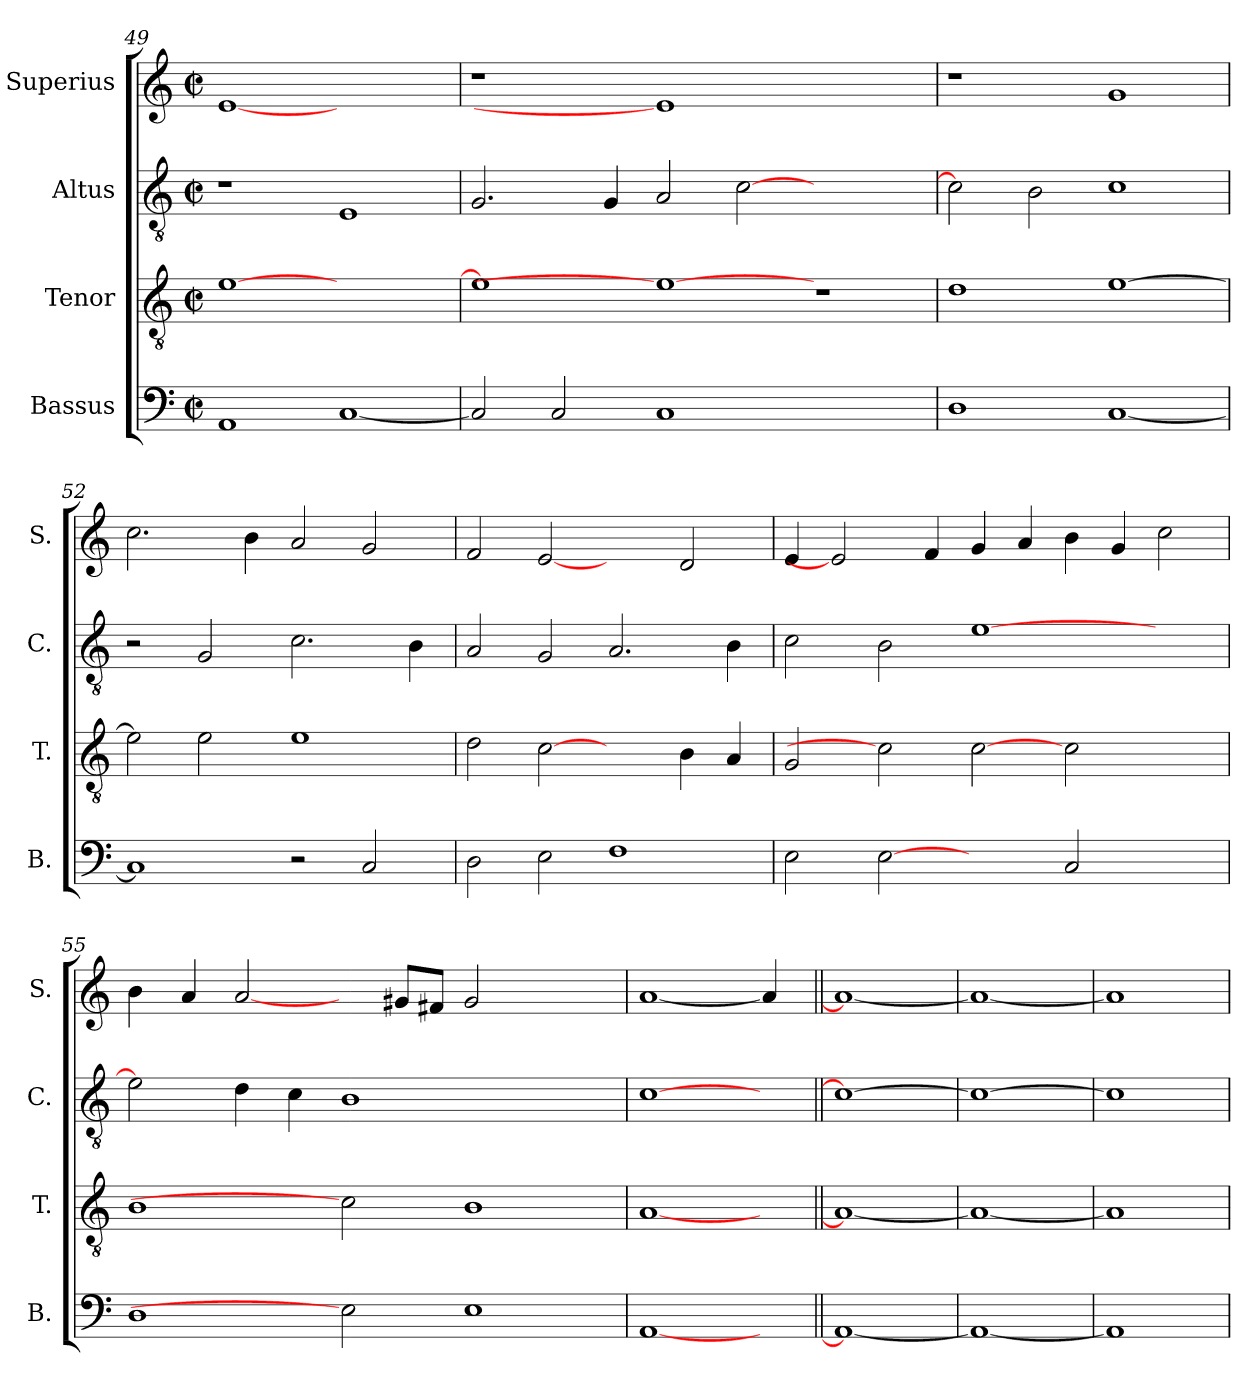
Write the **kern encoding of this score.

**kern	**kern	**kern	**kern
*part4	*part3	*part2	*part1
*staff4	*staff3	*staff2	*staff1
*I"Bassus	*I"Tenor	*I"Altus	*I"Superius
*I'B.	*I'T.	*I'C.	*I'S.
*clefF4	*clefGv2	*clefGv2	*clefG2
*	*ITrd7c12	*ITrd7c12	*
*k[]	*k[]	*k[]	*k[]
*C:	*C:	*C:	*C:
*M2/2	*M2/2	*M2/2	*M2/2
*met(c|)	*met(c|)	*met(c|)	*met(c|)
=49	=49	=49	=49
1AAi	[>1Ei	1r	[1ei
[<1Ci	1ryy	1EEi	1ryy
!!LO:LB:g=z
=50	=50	=50	=50
!	!	!	!LO:N:vis=1
2Ci/]	1Ei]	2.GGi/	1r
2Ci/	.	.	.
.	.	4GGi/	.
1Ci	1Ei_	2AAi/	1ei]
.	.	[>2Ci\	.
1ryy	1r	1ryy	1ryy
=51	=51	=51	=51
1Di	1Di	2Ci\]	1r
.	.	2BBi\	.
[<1Ci	[>1Ei	1Ci	1gi
=52	=52	=52	=52
1Ci]	2Ei\]	2r	2.cci\
.	2Ei\	2GGi/	.
.	.	.	4bi\
2r	1Ei	2.Ci\	2ai/
2Ci/	.	.	2gi/
.	.	4BBi\	.
=53	=53	=53	=53
2Di\	2Di\	2AAi/	2fi/
2Ei\	[2Ci	2GGi/	[2ei
1Fi	2ryy	2.AAi/	2ryy
.	4BBi\	.	2di/
.	4AAi/	4BBi\	.
!!LO:LB:g=z
=54	=54	=54	=54
2Ei\	2GGi/	2Ci\	4ei/
.	.	.	2ei]
[2Ei	2Ci]	2BBi\	.
.	.	.	4fi/
2ryy	[2Ci	[>1Ei	4gi/
.	.	.	4ai/
2Ci/	2Ci\	.	4bi\
.	.	.	4gi/
2ryy	2ryy	2ryy	2cci\
=55	=55	=55	=55
1Di	1BBi	2Ei\]	4bi\
.	.	.	4ai/
.	.	4Di\	[2ai/
.	.	4Ci\	.
2Ei]	2Ci]	1BBi	4ryy
.	.	.	8g#Xi/L
.	.	.	8f#Xi/J
1Ei	1BBi	.	2g#i/
.	.	2ryy	2ryy
=56	=56	=56	=56
[1AAi	[1AAi	[1Ci	[1ai
4ryy	4ryy	4ryy	4ai/]
=57||	=57||	=57||	=57||
1AAi_	1AAi_	1Ci_	1ai_
=58	=58	=58	=58
1AAi_	1AAi_	1Ci_	1ai_
=59	=59	=59	=59
1AAi]	1AAi]	1Ci]	1ai]
=	=	=	=
*-	*-	*-	*-
